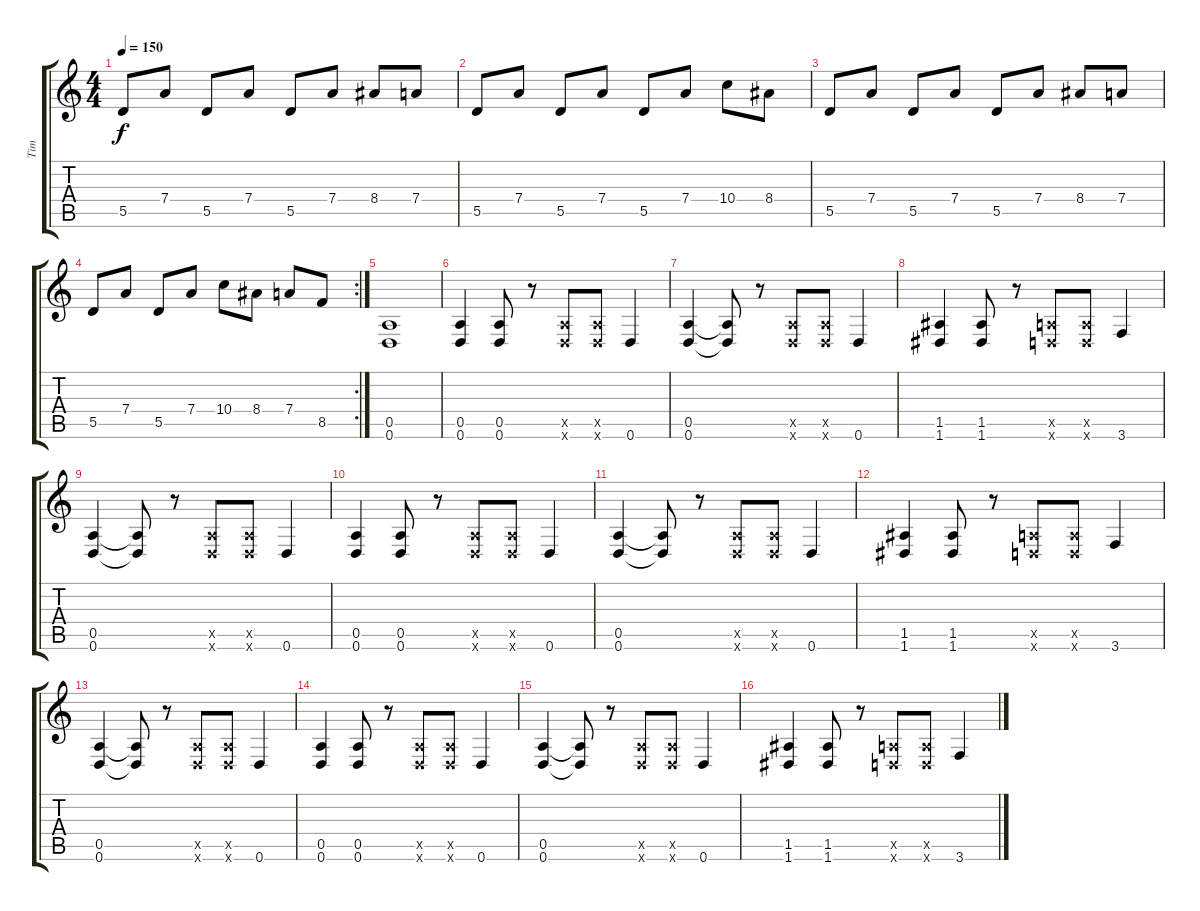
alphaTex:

\track ("Tim" "Tim") {instrument distortionguitar}
\staff {score tabs}
\tuning (E4 B3 G3 D3 A2 D2) {hide}
\ts (4 4)
\tempo 150
\clef g2
\ks c
5.5.8{dy f} 7.4.8 5.5.8 7.4.8 5.5.8 7.4.8 8.4.8 7.4.8 |
5.5.8 7.4.8 5.5.8 7.4.8 5.5.8 7.4.8 10.4.8 8.4.8 |
5.5.8 7.4.8 5.5.8 7.4.8 5.5.8 7.4.8 8.4.8 7.4.8 |
\rc 2
5.5.8 7.4.8 5.5.8 7.4.8 10.4.8 8.4.8 7.4.8 8.5.8 |
(0.5 0.6).1 |
(0.5 0.6).4{volume 13} (0.5 0.6).8 r.8 (0.5{x} 0.6{x}).8 (0.5{x} 0.6{x}).8 0.6.4 |
(0.5 0.6).4 (0.5{t} 0.6{t}).8 r.8 (0.5{x} 0.6{x}).8 (0.5{x} 0.6{x}).8 0.6.4 |
(1.5 1.6).4 (1.5 1.6).8 r.8 (0.5{x} 0.6{x}).8 (0.5{x} 0.6{x}).8 3.6.4 |
(0.5 0.6).4 (0.5{t} 0.6{t}).8 r.8 (0.5{x} 0.6{x}).8 (0.5{x} 0.6{x}).8 0.6.4 |
(0.5 0.6).4 (0.5 0.6).8 r.8 (0.5{x} 0.6{x}).8 (0.5{x} 0.6{x}).8 0.6.4 |
(0.5 0.6).4 (0.5{t} 0.6{t}).8 r.8 (0.5{x} 0.6{x}).8 (0.5{x} 0.6{x}).8 0.6.4 |
(1.5 1.6).4 (1.5 1.6).8 r.8 (0.5{x} 0.6{x}).8 (0.5{x} 0.6{x}).8 3.6.4 |
(0.5 0.6).4 (0.5{t} 0.6{t}).8 r.8 (0.5{x} 0.6{x}).8 (0.5{x} 0.6{x}).8 0.6.4 |
(0.5 0.6).4 (0.5 0.6).8 r.8 (0.5{x} 0.6{x}).8 (0.5{x} 0.6{x}).8 0.6.4 |
(0.5 0.6).4 (0.5{t} 0.6{t}).8 r.8 (0.5{x} 0.6{x}).8 (0.5{x} 0.6{x}).8 0.6.4 |
(1.5 1.6).4 (1.5 1.6).8 r.8 (0.5{x} 0.6{x}).8 (0.5{x} 0.6{x}).8 3.6.4
